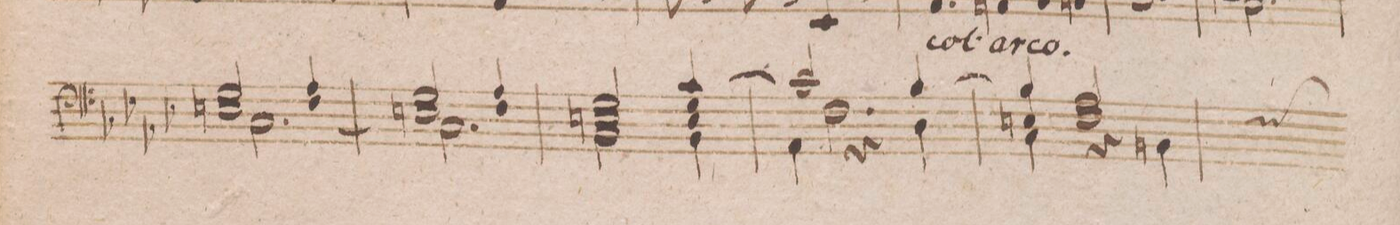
**kern
*I"Organo.
*clefF4
*k[b-e-a-d-]
*met(c|)
*M3/4
*^
2En/ 2G	[2.C\
4F/ 4A-	.
=110	=110
2En/ 2G	2.C\]
4F/ 4A-	.
=111	=111
2En/ 2G	2BB-\
4E/ 4G [4c	4BB-\
=112	=112
*	*^
2c/]	2.F\	4AA-\\
.	.	4rGG
[4B-/	.	4D-\\
*	*v	*v
=113	=113
4B-/]	4C\ 4En
2F/ 2A-	4r
.	4BBn\
*custos:F	*
=114	=114
*-	*-
